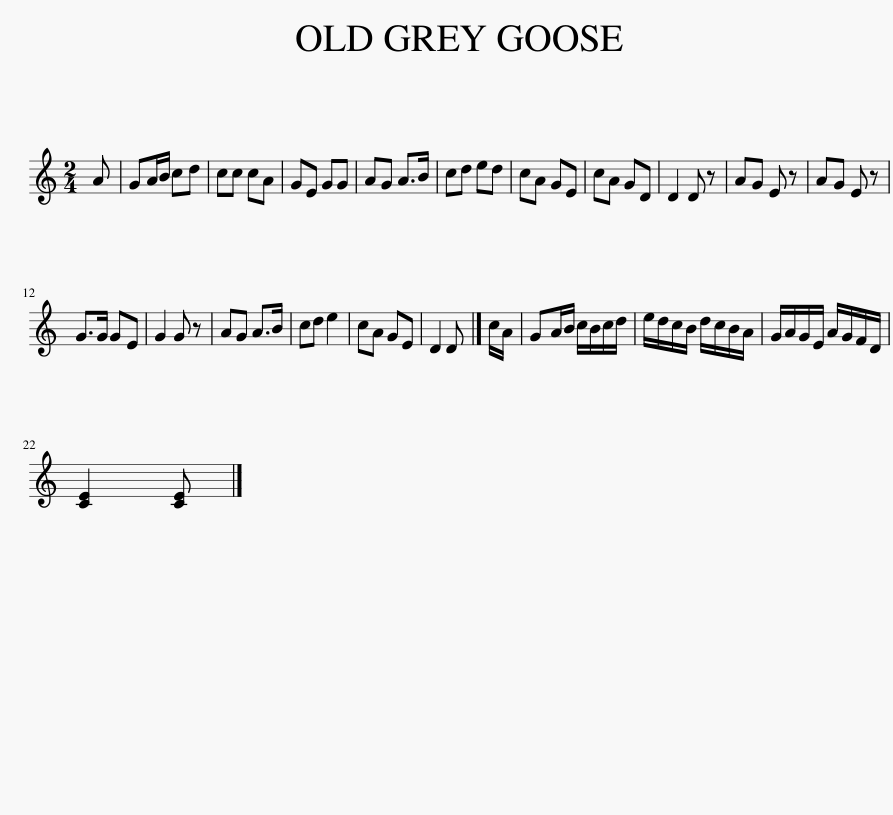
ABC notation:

X:1
L:1/8
M:2/4
I:linebreak $
K:C
V:1 treble
V:1
 A | GA/B/ cd | cc cA | GE GG | AG A>B | %5
 cd ed | cA GE | cA GD | D2 D z | AG E z | %10
 AG E z |$ G>G GE | G2 G z | AG A>B | cd e2 | %15
 cA GE | D2 D |] c/A/ | GA/B/ c/B/c/d/ | e/d/c/B/ d/c/B/A/ | %20
 G/A/G/E/ A/G/F/D/ |$ [CE]2 [CE] |] %22
